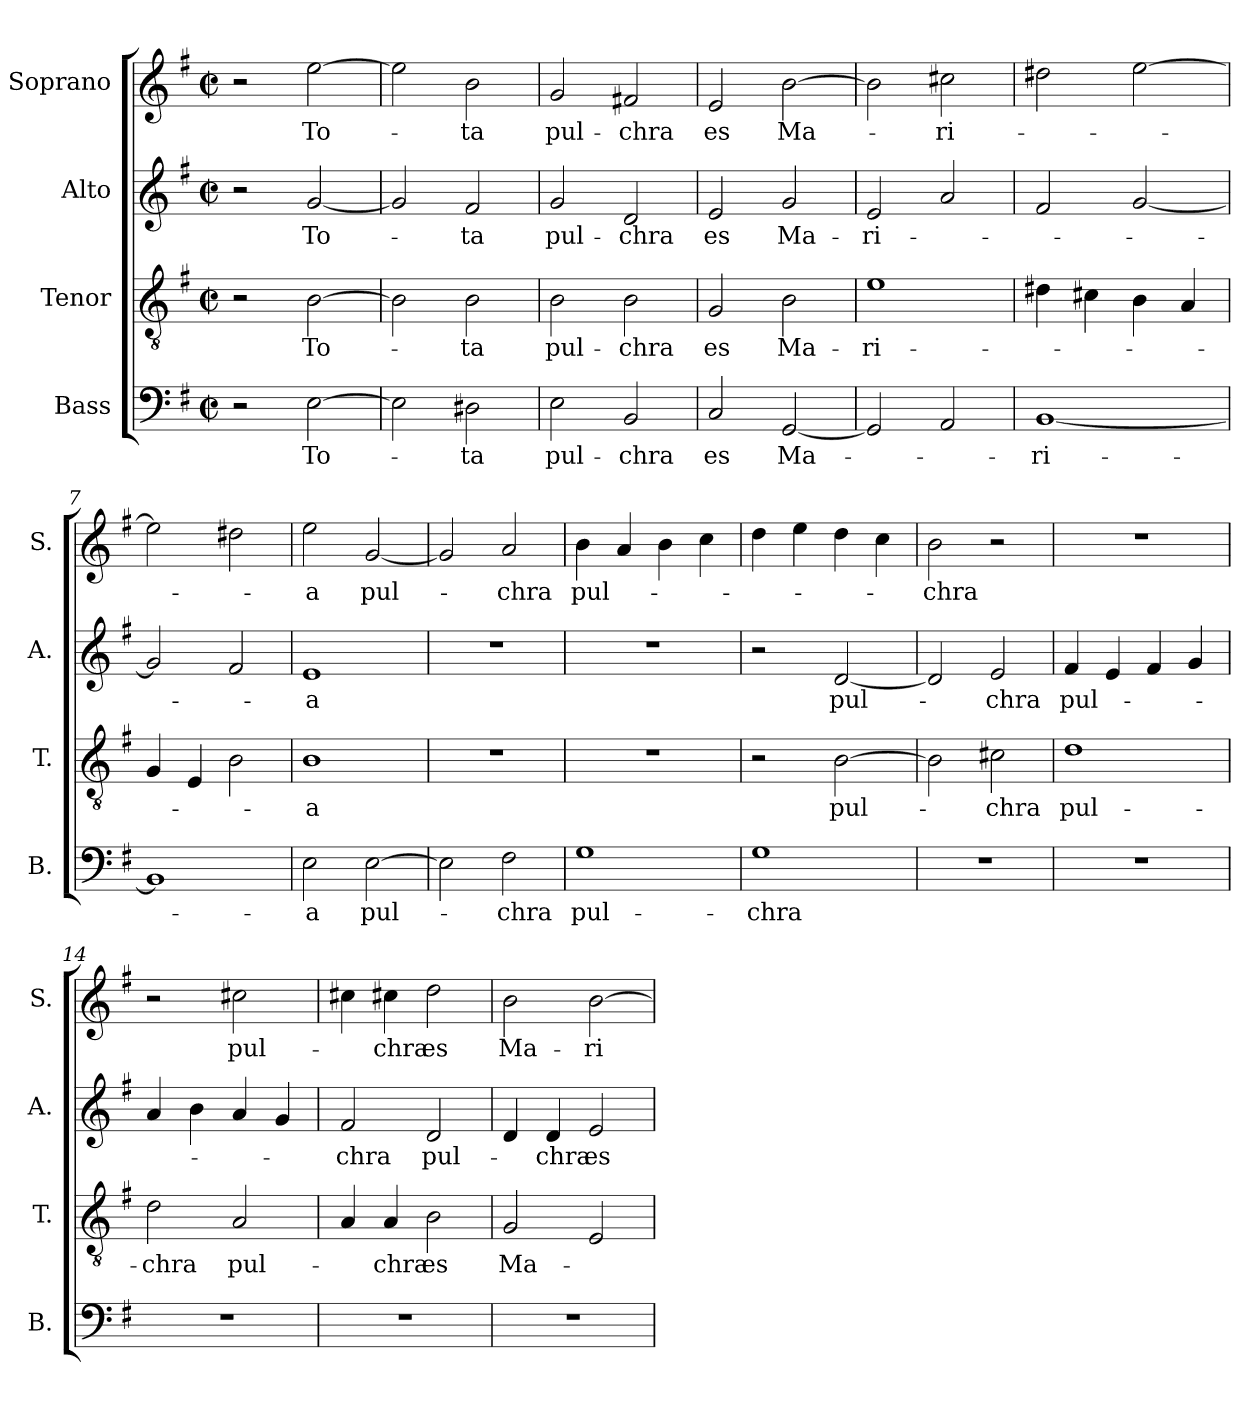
**kern	**text	**kern	**text	**kern	**text	**kern	**text
*part4	*part4	*part3	*part3	*part2	*part2	*part1	*part1
*staff4	*staff4	*staff3	*staff3	*staff2	*staff2	*staff1	*staff1
*I"Bass	*	*I"Tenor	*	*I"Alto	*	*I"Soprano	*
*I'B.	*	*I'T.	*	*I'A.	*	*I'S.	*
*clefF4	*	*clefGv2	*	*clefG2	*	*clefG2	*
*k[f#]	*	*k[f#]	*	*k[f#]	*	*k[f#]	*
*M2/2	*	*M2/2	*	*M2/2	*	*M2/2	*
*met(c|)	*	*met(c|)	*	*met(c|)	*	*met(c|)	*
=1	=1	=1	=1	=1	=1	=1	=1
2r	.	2r	.	2r	.	2r	.
!	!LO:LY:b	!	!LO:LY:b	!	!LO:LY:b	!	!LO:LY:b
[2E\	To-	[2B\	To-	[2g/	To-	[2ee\	To-
=2	=2	=2	=2	=2	=2	=2	=2
2E\]	.	2B\]	.	2g/]	.	2ee\]	.
!	!LO:LY:b	!	!LO:LY:b	!	!LO:LY:b	!	!LO:LY:b
2D#X\	-ta	2B\	-ta	2f#/	-ta	2b\	-ta
=3	=3	=3	=3	=3	=3	=3	=3
!	!LO:LY:b	!	!LO:LY:b	!	!LO:LY:b	!	!LO:LY:b
2E\	pul-	2B\	pul-	2g/	pul-	2g/	pul-
!	!LO:LY:b	!	!LO:LY:b	!	!LO:LY:b	!	!LO:LY:b
2BB/	-chra	2B\	-chra	2d/	-chra	2f#X/	-chra
=4	=4	=4	=4	=4	=4	=4	=4
!	!LO:LY:b	!	!LO:LY:b	!	!LO:LY:b	!	!LO:LY:b
2C/	es	2G/	es	2e/	es	2e/	es
!	!LO:LY:b	!	!LO:LY:b	!	!LO:LY:b	!	!LO:LY:b
[2GG/	Ma-	2B\	Ma-	2g/	Ma-	[2b\	Ma-
=5	=5	=5	=5	=5	=5	=5	=5
!	!	!	!LO:LY:b	!	!LO:LY:b	!	!
2GG/]	.	1e	-ri-	2e/	-ri-	2b\]	.
!	!	!	!	!	!	!	!LO:LY:b
2AA/	.	.	.	2a/	.	2cc#X\	-ri-
=6	=6	=6	=6	=6	=6	=6	=6
!	!LO:LY:b	!	!	!	!	!	!
[1BB	-ri-	4d#X\	.	2f#/	.	2dd#X\	.
.	.	4c#X\	.	.	.	.	.
.	.	4B\	.	[2g/	.	[2ee\	.
.	.	4A/	.	.	.	.	.
=7	=7	=7	=7	=7	=7	=7	=7
1BB]	.	4G/	.	2g/]	.	2ee\]	.
.	.	4E/	.	.	.	.	.
.	.	2B\	.	2f#/	.	2dd#X\	.
=8	=8	=8	=8	=8	=8	=8	=8
!	!LO:LY:b	!	!LO:LY:b	!	!LO:LY:b	!	!LO:LY:b
2E\	-a	1B	-a	1e	-a	2ee\	-a
!	!LO:LY:b	!	!	!	!	!	!LO:LY:b
[2E\	pul-	.	.	.	.	[2g/	pul-
=9	=9	=9	=9	=9	=9	=9	=9
2E\]	.	1r	.	1r	.	2g/]	.
!	!LO:LY:b	!	!	!	!	!	!LO:LY:b
2F#\	-chra	.	.	.	.	2a/	-chra
!!LO:LB:g=z
=10	=10	=10	=10	=10	=10	=10	=10
!	!LO:LY:b	!	!	!	!	!	!LO:LY:b
1G	pul-	1r	.	1r	.	4b\	pul-
.	.	.	.	.	.	4a/	.
.	.	.	.	.	.	4b\	.
.	.	.	.	.	.	4cc\	.
=11	=11	=11	=11	=11	=11	=11	=11
!	!LO:LY:b	!	!	!	!	!	!
1G	-chra	2r	.	2r	.	4dd\	.
.	.	.	.	.	.	4ee\	.
!	!	!	!LO:LY:b	!	!LO:LY:b	!	!
.	.	[2B\	pul-	[2d/	pul-	4dd\	.
.	.	.	.	.	.	4cc\	.
=12	=12	=12	=12	=12	=12	=12	=12
!	!	!	!	!	!	!	!LO:LY:b
1r	.	2B\]	.	2d/]	.	2b\	-chra
!	!	!	!LO:LY:b	!	!LO:LY:b	!	!
.	.	2c#X\	-chra	2e/	-chra	2r	.
=13	=13	=13	=13	=13	=13	=13	=13
!	!	!	!LO:LY:b	!	!LO:LY:b	!	!
1r	.	1d	pul-	4f#/	pul-	1r	.
.	.	.	.	4e/	.	.	.
.	.	.	.	4f#/	.	.	.
.	.	.	.	4g/	.	.	.
=14	=14	=14	=14	=14	=14	=14	=14
!	!	!	!LO:LY:b	!	!	!	!
1r	.	2d\	-chra	4a/	.	2r	.
.	.	.	.	4b\	.	.	.
!	!	!	!LO:LY:b	!	!	!	!LO:LY:b
.	.	2A/	pul-	4a/	.	2cc#X\	pul-
.	.	.	.	4g/	.	.	.
=15	=15	=15	=15	=15	=15	=15	=15
!	!	!	!	!	!LO:LY:b	!	!
1r	.	4A/	.	2f#/	-chra	4cc#X\	.
!	!	!	!LO:LY:b	!	!	!	!LO:LY:b
.	.	4A/	-chra	.	.	4cc#X\	-chra
!	!	!	!LO:LY:b	!	!LO:LY:b	!	!LO:LY:b
.	.	2B\	es	2d/	pul-	2dd\	es
=16	=16	=16	=16	=16	=16	=16	=16
!	!	!	!LO:LY:b	!	!	!	!LO:LY:b
1r	.	2G/	Ma-	4d/	.	2b\	Ma-
!	!	!	!	!	!LO:LY:b	!	!
.	.	.	.	4d/	-chra	.	.
!	!	!	!	!	!LO:LY:b	!	!LO:LY:b
.	.	2E/	.	2e/	es	[2b\	-ri-
=	=	=	=	=	=	=	=
*-	*-	*-	*-	*-	*-	*-	*-
